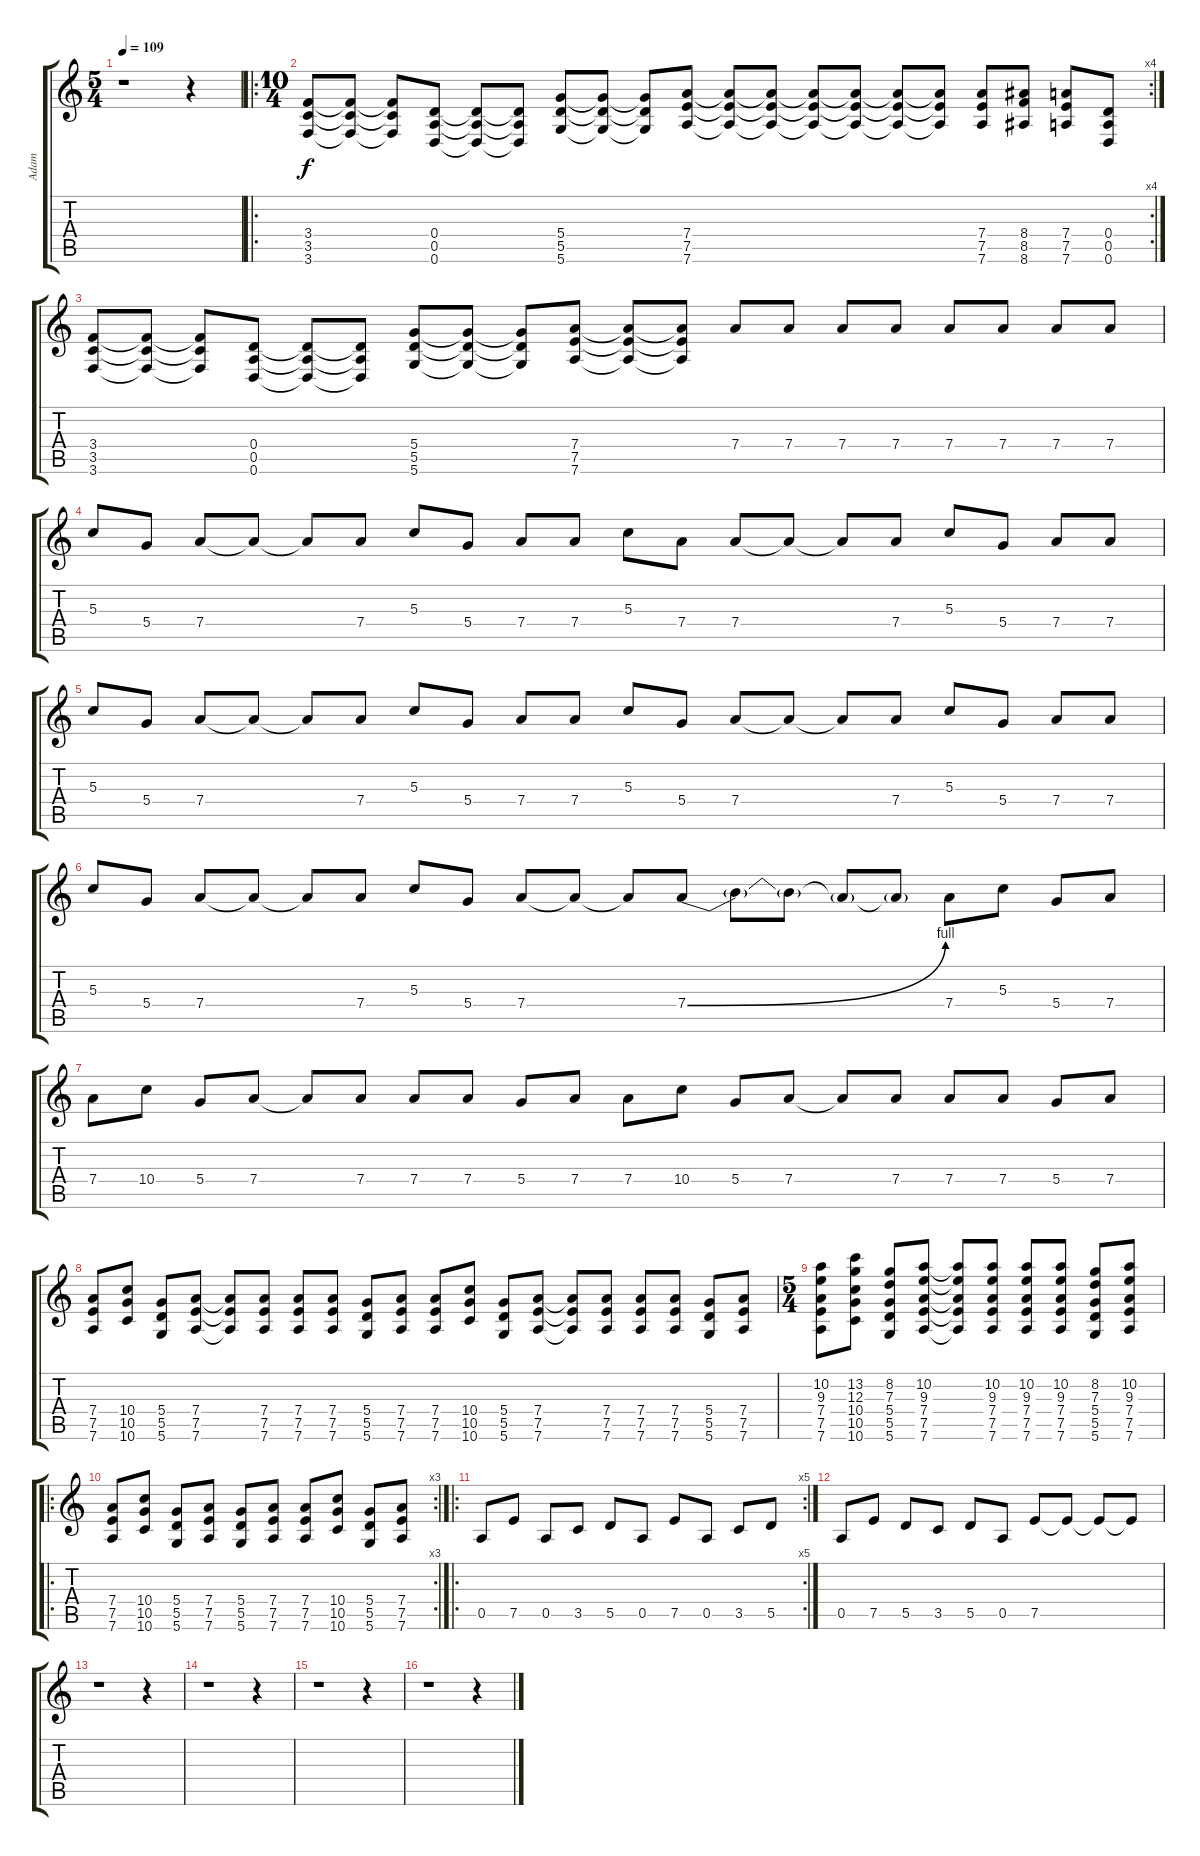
\track ("Adam" "Adam") {instrument overdrivenguitar}
\staff {score tabs}
\tuning (E4 B3 G3 D3 A2 D2) {hide}
\ts (5 4)
\tempo 109
\clef g2
\ks c
r.1{dy f} r.4 |
\ro
\rc 4
\ts (10 4)
(3.4 3.5 3.6).8 (3.4{t} 3.5{t} 3.6{t}).8 (3.4{t} 3.5{t} 3.6{t}).8 (0.4 0.5 0.6).8 (0.4{t} 0.5{t} 0.6{t}).8 (0.4{t} 0.5{t} 0.6{t}).8 (5.4 5.5 5.6).8 (5.4{t} 5.5{t} 5.6{t}).8 (5.4{t} 5.5{t} 5.6{t}).8 (7.4 7.5 7.6).8 (7.4{t} 7.5{t} 7.6{t}).8 (7.4{t} 7.5{t} 7.6{t}).8 (7.4{t} 7.5{t} 7.6{t}).8 (7.4{t} 7.5{t} 7.6{t}).8 (7.4{t} 7.5{t} 7.6{t}).8 (7.4{t} 7.5{t} 7.6{t}).8 (7.4 7.5 7.6).8 (8.4 8.5 8.6).8 (7.4 7.5 7.6).8 (0.4 0.5 0.6).8 |
(3.4 3.5 3.6).8 (3.4{t} 3.5{t} 3.6{t}).8 (3.4{t} 3.5{t} 3.6{t}).8 (0.4 0.5 0.6).8 (0.4{t} 0.5{t} 0.6{t}).8 (0.4{t} 0.5{t} 0.6{t}).8 (5.4 5.5 5.6).8 (5.4{t} 5.5{t} 5.6{t}).8 (5.4{t} 5.5{t} 5.6{t}).8 (7.4 7.5 7.6).8 (7.4{t} 7.5{t} 7.6{t}).8 (7.4{t} 7.5{t} 7.6{t}).8 7.4.8 7.4.8 7.4.8 7.4.8 7.4.8 7.4.8 7.4.8 7.4.8 |
5.3.8 5.4.8 7.4.8 7.4{t}.8 7.4{t}.8 7.4.8 5.3.8 5.4.8 7.4.8 7.4.8 5.3.8 7.4.8 7.4.8 7.4{t}.8 7.4{t}.8 7.4.8 5.3.8 5.4.8 7.4.8 7.4.8 |
5.3.8 5.4.8 7.4.8 7.4{t}.8 7.4{t}.8 7.4.8 5.3.8 5.4.8 7.4.8 7.4.8 5.3.8 5.4.8 7.4.8 7.4{t}.8 7.4{t}.8 7.4.8 5.3.8 5.4.8 7.4.8 7.4.8 |
5.3.8 5.4.8 7.4.8 7.4{t}.8 7.4{t}.8 7.4.8 5.3.8 5.4.8 7.4.8 7.4{t}.8 7.4{t}.8 7.4{be (bend 0 0 60 4)}.8 7.4{t}.8 7.4{t}.8 7.4{t}.8 7.4{t}.8 7.4.8 5.3.8 5.4.8 7.4.8 |
7.4.8 10.4.8 5.4.8 7.4.8 7.4{t}.8 7.4.8 7.4.8 7.4.8 5.4.8 7.4.8 7.4.8 10.4.8 5.4.8 7.4.8 7.4{t}.8 7.4.8 7.4.8 7.4.8 5.4.8 7.4.8 |
(7.4 7.5 7.6).8 (10.4 10.5 10.6).8 (5.4 5.5 5.6).8 (7.4 7.5 7.6).8 (7.4{t} 7.5{t} 7.6{t}).8 (7.4 7.5 7.6).8 (7.4 7.5 7.6).8 (7.4 7.5 7.6).8 (5.4 5.5 5.6).8 (7.4 7.5 7.6).8 (7.4 7.5 7.6).8 (10.4 10.5 10.6).8 (5.4 5.5 5.6).8 (7.4 7.5 7.6).8 (7.4{t} 7.5{t} 7.6{t}).8 (7.4 7.5 7.6).8 (7.4 7.5 7.6).8 (7.4 7.5 7.6).8 (5.4 5.5 5.6).8 (7.4 7.5 7.6).8 |
\ts (5 4)
(10.2 9.3 7.4 7.5 7.6).8 (13.2 12.3 10.4 10.5 10.6).8 (8.2 7.3 5.4 5.5 5.6).8 (10.2 9.3 7.4 7.5 7.6).8 (10.2{t} 9.3{t} 7.4{t} 7.5{t} 7.6{t}).8 (10.2 9.3 7.4 7.5 7.6).8 (10.2 9.3 7.4 7.5 7.6).8 (10.2 9.3 7.4 7.5 7.6).8 (8.2 7.3 5.4 5.5 5.6).8 (10.2 9.3 7.4 7.5 7.6).8 |
\ro
\rc 3
(7.4 7.5 7.6).8 (10.4 10.5 10.6).8 (5.4 5.5 5.6).8 (7.4 7.5 7.6).8 (5.4 5.5 5.6).8 (7.4 7.5 7.6).8 (7.4 7.5 7.6).8 (10.4 10.5 10.6).8 (5.4 5.5 5.6).8 (7.4 7.5 7.6).8 |
\ro
\rc 5
0.5.8 7.5.8 0.5.8 3.5.8 5.5.8 0.5.8 7.5.8 0.5.8 3.5.8 5.5.8 |
0.5.8 7.5.8 5.5.8 3.5.8 5.5.8 0.5.8 7.5.8 7.5{t}.8 7.5{t}.8 7.5{t}.8 |
r.1 r.4 |
r.1 r.4 |
r.1 r.4 |
r.1 r.4
